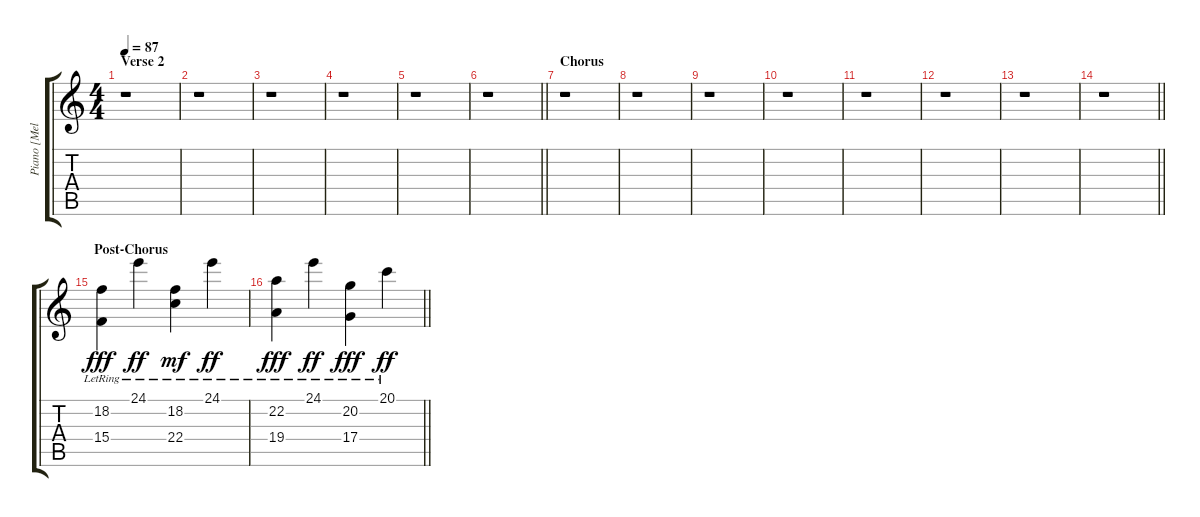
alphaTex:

\track ("Piano [Melody]" "Piano [Mel") {instrument acousticgrandpiano}
\staff {score tabs}
\tuning (E4 B3 G3 D3 A2 E2) {hide}
\ts (4 4)
\section ("" "Verse 2")
\tempo 87
\clef g2
\ks c
r.1{dy fff} |
r.1 |
r.1 |
r.1 |
r.1 |
\barLineRight lightlight
r.1 |
\section ("" "Chorus")
r.1 |
r.1 |
r.1 |
r.1 |
r.1 |
r.1 |
r.1 |
\barLineRight lightlight
r.1 |
\section ("" "Post-Chorus")
(18.2{lr} 15.4{lr}).4 24.1{lr}.4{dy ff} (18.2{lr} 22.4{lr}).4{dy mf} 24.1{lr}.4{dy ff} |
\barLineRight lightlight
(22.2{lr} 19.4{lr}).4{dy fff} 24.1{lr}.4{dy ff} (20.2{lr} 17.4{lr}).4{dy fff} 20.1{lr}.4{dy ff}
